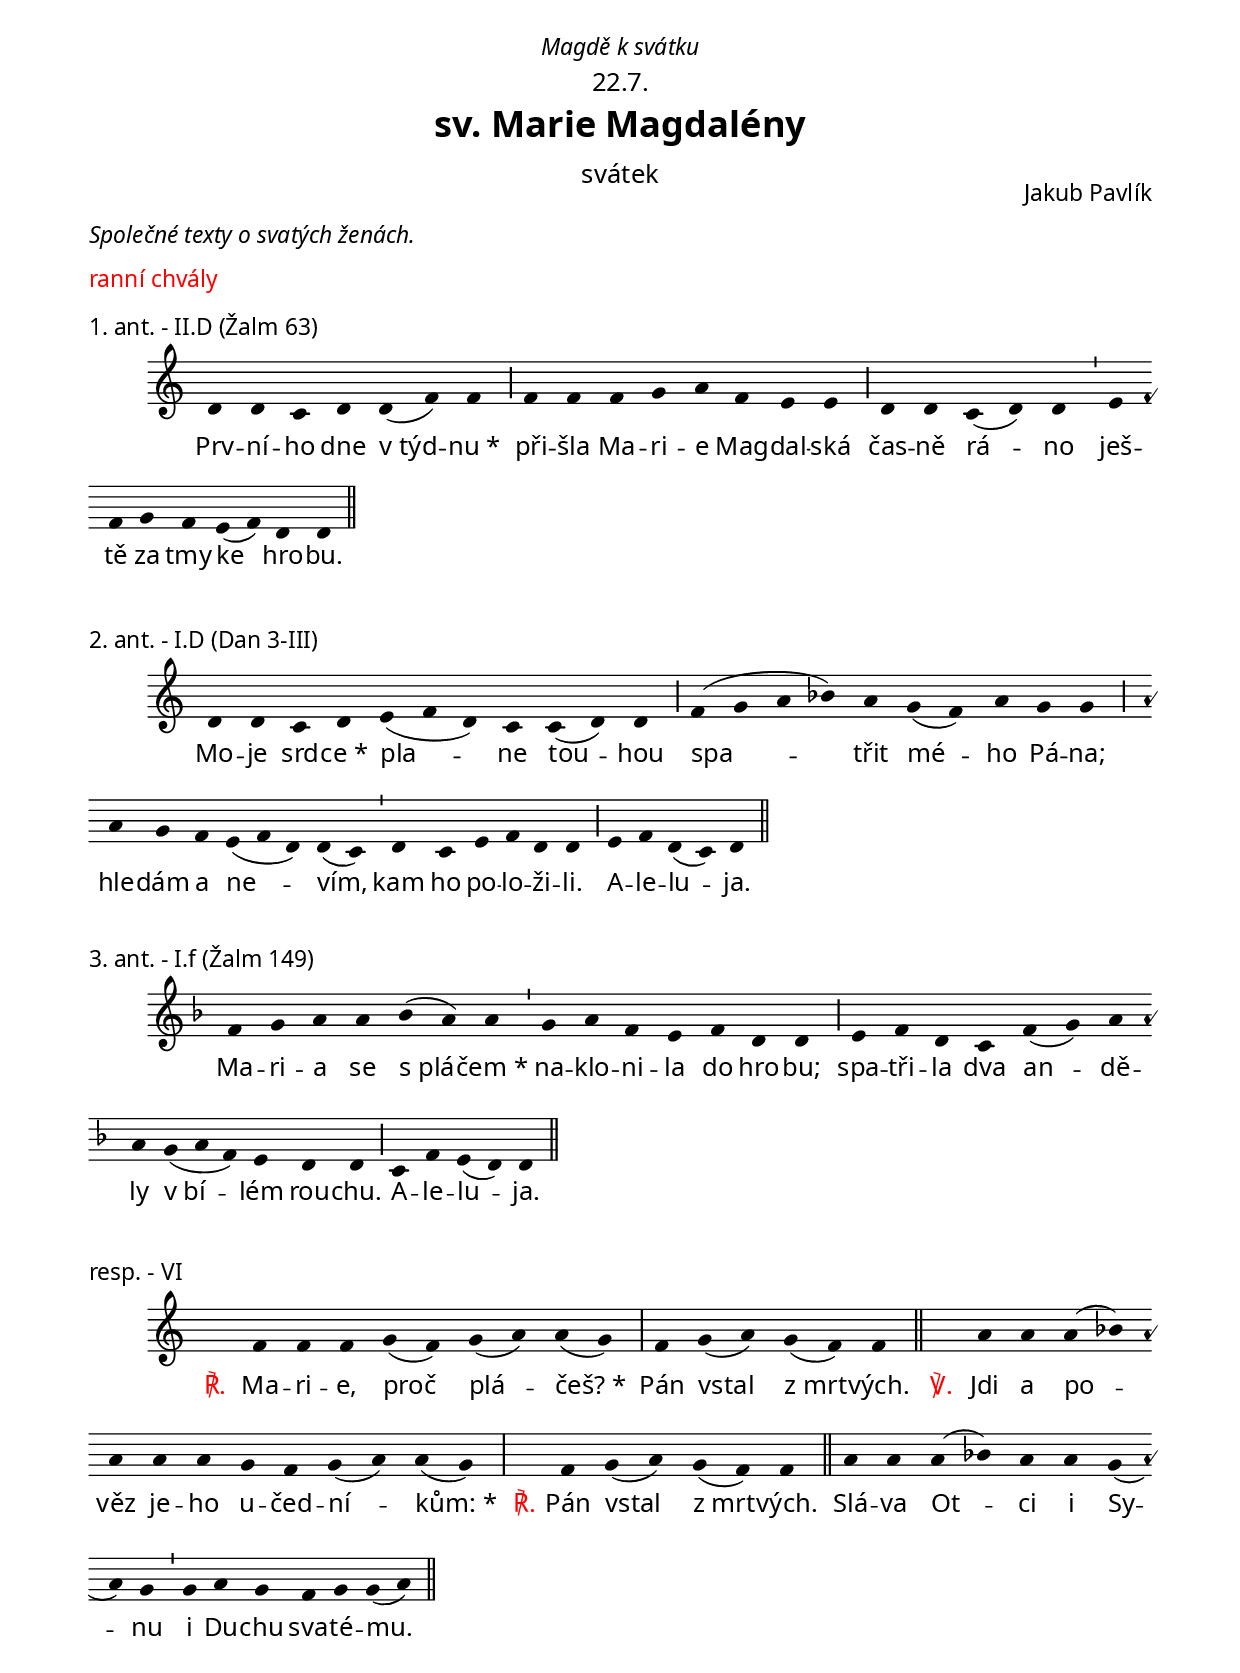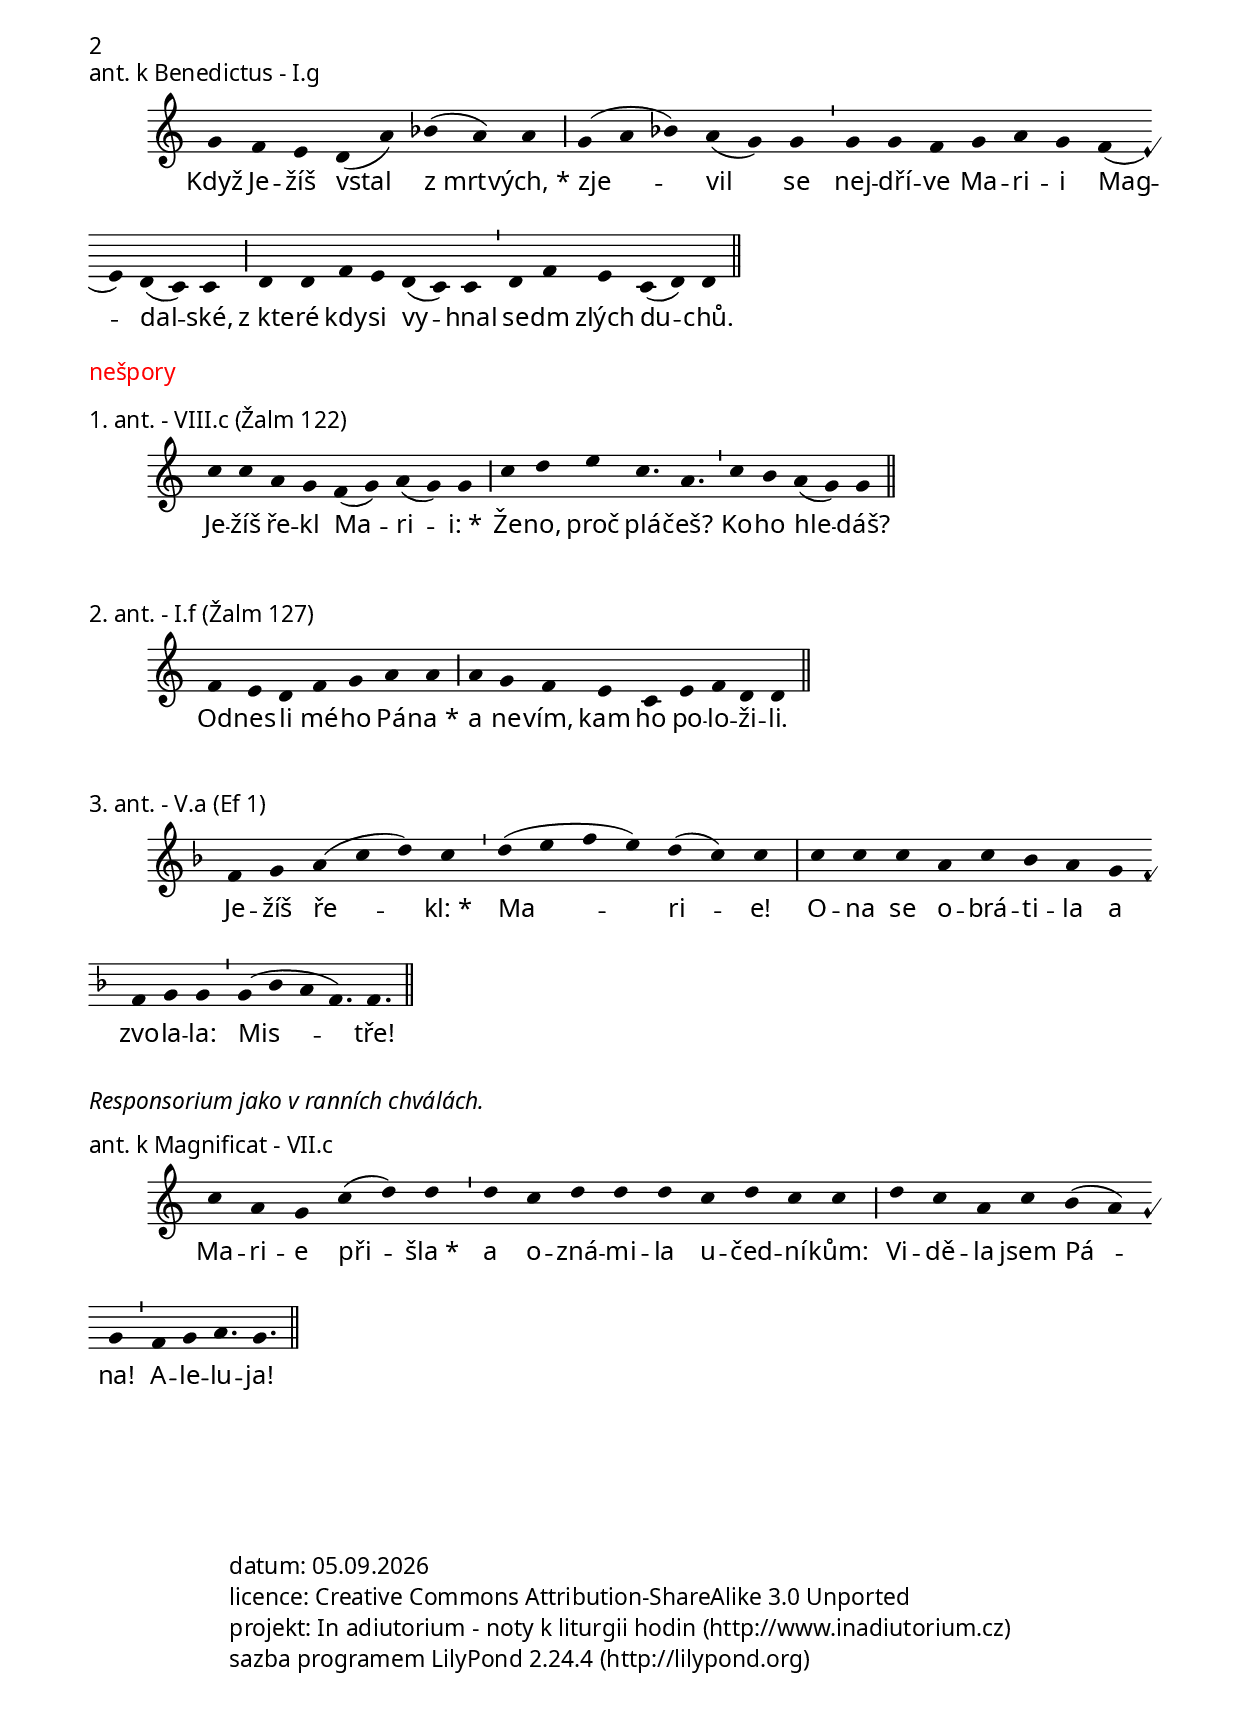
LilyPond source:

\version "2.15.37"

\include "../spolecne.ly"
\include "../dilyresponsorii.ly"

\header {
  title = \markup\titleSvatek
            "sv. Marie Magdalény"
            svátek
            22.7.
  composer = "Jakub Pavlík"
  dedication = \markup\italic "Magdě k svátku"
}

\markup\communia #'(#:zena)

\markup {\nadpisHodinka {"ranní chvály"}}

\score {
  \relative c' {
    \choralniRezim
    d4 d c d d( f) f \barMaior
    f f f g a f e e \barMaior
    d4 d c( d) d \barMin e f g f e( f) d d \barFinalis
  }
  \addlyrics {
    Prv -- ní -- ho dne v_týd -- nu_*
    při -- šla Ma -- ri -- e Mag -- dal -- ská
    čas -- ně rá -- no ješ -- tě za tmy ke hro -- bu.
  }
  \header {
    quid = "1. ant."
    modus = "II"
    differentia = "D"
    psalmus = "Žalm 63"
    id = "rch-a1"
    piece = \markup\sestavTitulek
  }
}

\score {
  \relative c' {
    \choralniRezim
    d4 d c d e( f d) c c( d) d \barMaior
    f( g a bes) a g( f) a g g \barMaior
    a g f e( f d) d( c) \barMin
    d c e f d d \barMaior
    e f d( c) d \barFinalis
  }
  \addlyrics {
    Mo -- je srd -- ce_* pla -- ne tou -- hou
    spa -- třit mé -- ho Pá -- na;
    hle -- dám a ne -- vím,
    kam ho po -- lo -- ži -- li.
    A -- le -- lu -- ja.
  }
  \header {
    quid = "2. ant."
    modus = "I"
    differentia = "D"
    psalmus = "Dan 3-III"
    id = "rch-a2"
    piece = \markup\sestavTitulek
  }
}

\score {
  \relative c' {
    \choralniRezim
    \key f \major
    f4 g a a bes( a) a \barMin
    g a f e f d d \barMaior
    e f d c f( g) a a
    g( a f) e d d \barMaior
    c f e( d) d \barFinalis
  }
  \addlyrics {
    Ma -- ri -- a se s_plá -- čem_*
    na -- klo -- ni -- la do hro -- bu;
    spa -- tři -- la dva an -- dě -- ly
    v_bí -- lém rou -- chu.
    A -- le -- lu -- ja.
  }
  \header {
    quid = "3. ant."
    modus = "I"
    differentia = "f"
    psalmus = "Žalm 149"
    id = "rch-a3"
    piece = \markup\sestavTitulek
  }
}

\score {
  \relative c' {
    \choralniRezim

    % R
    \neviditelna c
    f4 f f g( f) g( a) a( g) \barMax
    f g( a) g( f) f \barFinalis

    % V
    \neviditelna g
    a4 a a( bes) a a a g f g( a) a( g) \barMax

    % R
    \neviditelna g
    f g( a) g( f) f \barFinalis

    % Slava
    \respVIdoxologie \barFinalis
  }
  \addlyrics {
    \Response Ma -- ri -- e, proč plá -- češ?_* Pán vstal z_mrt -- vých.
    \Verse Jdi a po -- věz je -- ho u -- čed -- ní -- kům:_*
    \Response Pán vstal z_mrt -- vých.
    \textRespDoxologie
  }
  \header {
    quid = "resp."
    modus = "VI"
    id = "rch-resp"
    piece = \markup\sestavTitulekResp
  }
}

\pageBreak

\score {
  \relative c'' {
    \choralniRezim
    g4 f e d( a') bes( a) a \barMaior
    g( a bes) a( g) g \barMin g g f g a g f( e) d( c) c \barMaior
    d d f e d( c) c \barMin
    d f e c( d) d \barFinalis
  }
  \addlyrics {
    Když Je -- žíš vstal z_mrt -- vých,_*
    zje -- vil se nej -- dří -- ve
    Ma -- ri -- i Mag -- dal -- ské,
    z_kte -- ré kdy -- si vy -- hnal
    se -- dm zlých du -- chů.
  }
  \header {
    quid = "ant. k Benedictus"
    modus = "I"
    differentia = "g"
    psalmus = ""
    id = "rch-aben"
    piece = \markup\sestavTitulekBezZalmu
  }
}

\markup {\nadpisHodinka {"nešpory"}}

\score {
  \relative c'' {
    \choralniRezim
    c4 c a g f( g) a( g) g \barMaior
    c4 d e c4. a \barMin c4 b a( g) g \barFinalis
  }
  \addlyrics {
    Je -- žíš ře -- kl Ma -- ri -- i:_* Že -- no, proč plá -- češ?
    Ko -- ho hle -- dáš?
  }
  \header {
    quid = "1. ant."
    modus = "VIII"
    differentia = "c"
    psalmus = "Žalm 122"
    id = "ne-a1"
    piece = \markup\sestavTitulek
  }
}

\score {
  \relative c' {
    \choralniRezim
    f4 e d f g a a \barMaior
    a g f e c e f d d \barFinalis
  }
  \addlyrics {
    Od -- nes -- li mé -- ho Pá -- na_*
    a ne -- vím, kam ho po -- lo -- ži -- li.
  }
  \header {
    quid = "2. ant."
    modus = "I"
    differentia = "f"
    psalmus = "Žalm 127"
    id = "ne-a2"
    piece = \markup\sestavTitulek
  }
}

\score {
  \relative c' {
    \choralniRezim
    \key f \major
    f4 g a( c d) c \barMin
    d( e f e) d( c) c \barMax
    c4 c c a c bes a g f g g \barMin
    g( bes a f4.) f \barFinalis
  }
  \addlyrics {
    Je -- žíš ře -- kl:_*
    Ma -- ri -- e!
    O -- na se o -- brá -- ti -- la a zvo -- la -- la: Mis -- tře!
  }
  \header {
    quid = "3. ant."
    modus = "V"
    differentia = "a"
    psalmus = "Ef 1"
    id = "ne-a3"
    piece = \markup\sestavTitulek
  }
}

\markup\italic { Responsorium jako v ranních chválách. }

\score {
  \relative c'' {
    \choralniRezim
    c4 a g c( d) d \barMin
    d c d d d c d c c \barMaior
    d c a c b( a) g \barMin
    f g a4. g \barFinalis
  }
  \addlyrics {
    Ma -- ri -- e při -- šla_*
    a o -- zná -- mi -- la u -- čed -- ní -- kům:
    Vi -- dě -- la jsem Pá -- na!
    A -- le -- lu -- ja!
  }
  \header {
    quid = "ant. k Magnificat"
    quidbreve = "ant."
    modus = "VII"
    differentia = "c"
    psalmus = "Magnificat"
    id = "ne-amag"
    piece = \markup\sestavTitulekBezZalmu
  }
}